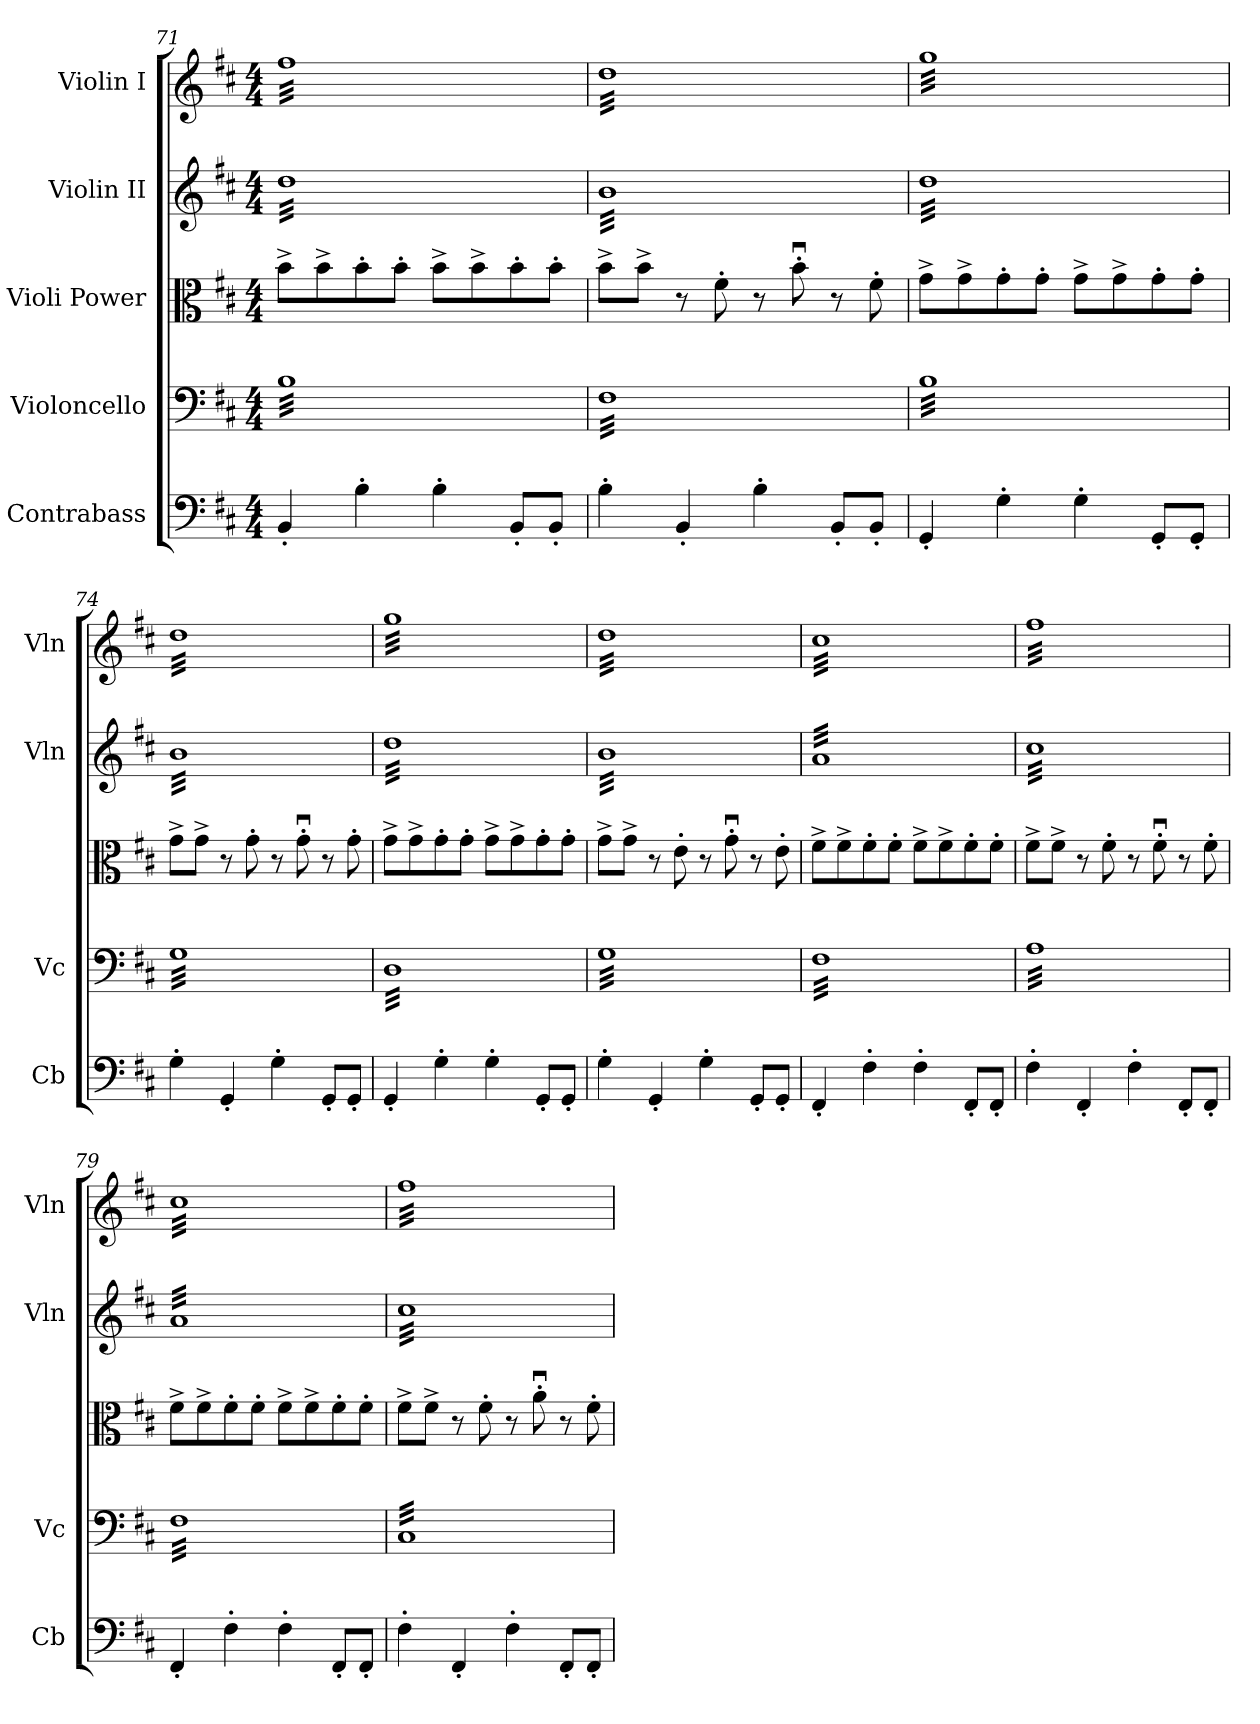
**kern	**kern	**kern	**kern	**kern
*part5	*part4	*part3	*part2	*part1
*staff5	*staff4	*staff3	*staff2	*staff1
*I"Contrabass	*I"Violoncello	*I"Violi Power	*I"Violin II	*I"Violin I
*I'Cb	*I'Vc	*	*I'Vln	*I'Vln
*clefF4	*clefF4	*clefC3	*clefG2	*clefG2
*ITrd7c12	*	*	*	*
*k[f#c#]	*k[f#c#]	*k[f#c#]	*k[f#c#]	*k[f#c#]
*M4/4	*M4/4	*M4/4	*M4/4	*M4/4
=71	=71	=71	=71	=71
*	*tremolo	*	*	*
*	*	*	*tremolo	*
*	*	*	*	*tremolo
4BBB'/	32BLLL	8b^\L	32ddLLL	32ff#LLL
.	32B	.	32dd	32ff#
.	32B	.	32dd	32ff#
.	32B	.	32dd	32ff#
.	32B	8b^\	32dd	32ff#
.	32B	.	32dd	32ff#
.	32B	.	32dd	32ff#
.	32B	.	32dd	32ff#
4BB'\	32B	8b'\	32dd	32ff#
.	32B	.	32dd	32ff#
.	32B	.	32dd	32ff#
.	32B	.	32dd	32ff#
.	32B	8b'\J	32dd	32ff#
.	32B	.	32dd	32ff#
.	32B	.	32dd	32ff#
.	32B	.	32dd	32ff#
4BB'\	32B	8b^\L	32dd	32ff#
.	32B	.	32dd	32ff#
.	32B	.	32dd	32ff#
.	32B	.	32dd	32ff#
.	32B	8b^\	32dd	32ff#
.	32B	.	32dd	32ff#
.	32B	.	32dd	32ff#
.	32B	.	32dd	32ff#
8BBB'/L	32B	8b'\	32dd	32ff#
.	32B	.	32dd	32ff#
.	32B	.	32dd	32ff#
.	32B	.	32dd	32ff#
8BBB'/J	32B	8b'\J	32dd	32ff#
.	32B	.	32dd	32ff#
.	32B	.	32dd	32ff#
.	32BJJJ	.	32ddJJJ	32ff#JJJ
!!LO:PB:g=z
=72	=72	=72	=72	=72
4BB'\	32F#LLL	8b^\L	32bLLL	32ddLLL
.	32F#	.	32b	32dd
.	32F#	.	32b	32dd
.	32F#	.	32b	32dd
.	32F#	8b^\J	32b	32dd
.	32F#	.	32b	32dd
.	32F#	.	32b	32dd
.	32F#	.	32b	32dd
4BBB'/	32F#	8r	32b	32dd
.	32F#	.	32b	32dd
.	32F#	.	32b	32dd
.	32F#	.	32b	32dd
.	32F#	8f#'\	32b	32dd
.	32F#	.	32b	32dd
.	32F#	.	32b	32dd
.	32F#	.	32b	32dd
4BB'\	32F#	8r	32b	32dd
.	32F#	.	32b	32dd
.	32F#	.	32b	32dd
.	32F#	.	32b	32dd
.	32F#	8bu'\	32b	32dd
.	32F#	.	32b	32dd
.	32F#	.	32b	32dd
.	32F#	.	32b	32dd
8BBB'/L	32F#	8r	32b	32dd
.	32F#	.	32b	32dd
.	32F#	.	32b	32dd
.	32F#	.	32b	32dd
8BBB'/J	32F#	8f#'\	32b	32dd
.	32F#	.	32b	32dd
.	32F#	.	32b	32dd
.	32F#JJJ	.	32bJJJ	32ddJJJ
=73	=73	=73	=73	=73
4GGG'/	32BLLL	8g^\L	32ddLLL	32ggLLL
.	32B	.	32dd	32gg
.	32B	.	32dd	32gg
.	32B	.	32dd	32gg
.	32B	8g^\	32dd	32gg
.	32B	.	32dd	32gg
.	32B	.	32dd	32gg
.	32B	.	32dd	32gg
4GG'\	32B	8g'\	32dd	32gg
.	32B	.	32dd	32gg
.	32B	.	32dd	32gg
.	32B	.	32dd	32gg
.	32B	8g'\J	32dd	32gg
.	32B	.	32dd	32gg
.	32B	.	32dd	32gg
.	32B	.	32dd	32gg
4GG'\	32B	8g^\L	32dd	32gg
.	32B	.	32dd	32gg
.	32B	.	32dd	32gg
.	32B	.	32dd	32gg
.	32B	8g^\	32dd	32gg
.	32B	.	32dd	32gg
.	32B	.	32dd	32gg
.	32B	.	32dd	32gg
8GGG'/L	32B	8g'\	32dd	32gg
.	32B	.	32dd	32gg
.	32B	.	32dd	32gg
.	32B	.	32dd	32gg
8GGG'/J	32B	8g'\J	32dd	32gg
.	32B	.	32dd	32gg
.	32B	.	32dd	32gg
.	32BJJJ	.	32ddJJJ	32ggJJJ
=74	=74	=74	=74	=74
4GG'\	32GLLL	8g^\L	32bLLL	32ddLLL
.	32G	.	32b	32dd
.	32G	.	32b	32dd
.	32G	.	32b	32dd
.	32G	8g^\J	32b	32dd
.	32G	.	32b	32dd
.	32G	.	32b	32dd
.	32G	.	32b	32dd
4GGG'/	32G	8r	32b	32dd
.	32G	.	32b	32dd
.	32G	.	32b	32dd
.	32G	.	32b	32dd
.	32G	8g'\	32b	32dd
.	32G	.	32b	32dd
.	32G	.	32b	32dd
.	32G	.	32b	32dd
4GG'\	32G	8r	32b	32dd
.	32G	.	32b	32dd
.	32G	.	32b	32dd
.	32G	.	32b	32dd
.	32G	8gu'\	32b	32dd
.	32G	.	32b	32dd
.	32G	.	32b	32dd
.	32G	.	32b	32dd
8GGG'/L	32G	8r	32b	32dd
.	32G	.	32b	32dd
.	32G	.	32b	32dd
.	32G	.	32b	32dd
8GGG'/J	32G	8g'\	32b	32dd
.	32G	.	32b	32dd
.	32G	.	32b	32dd
.	32GJJJ	.	32bJJJ	32ddJJJ
=75	=75	=75	=75	=75
4GGG'/	32DLLL	8g^\L	32ddLLL	32ggLLL
.	32D	.	32dd	32gg
.	32D	.	32dd	32gg
.	32D	.	32dd	32gg
.	32D	8g^\	32dd	32gg
.	32D	.	32dd	32gg
.	32D	.	32dd	32gg
.	32D	.	32dd	32gg
4GG'\	32D	8g'\	32dd	32gg
.	32D	.	32dd	32gg
.	32D	.	32dd	32gg
.	32D	.	32dd	32gg
.	32D	8g'\J	32dd	32gg
.	32D	.	32dd	32gg
.	32D	.	32dd	32gg
.	32D	.	32dd	32gg
4GG'\	32D	8g^\L	32dd	32gg
.	32D	.	32dd	32gg
.	32D	.	32dd	32gg
.	32D	.	32dd	32gg
.	32D	8g^\	32dd	32gg
.	32D	.	32dd	32gg
.	32D	.	32dd	32gg
.	32D	.	32dd	32gg
8GGG'/L	32D	8g'\	32dd	32gg
.	32D	.	32dd	32gg
.	32D	.	32dd	32gg
.	32D	.	32dd	32gg
8GGG'/J	32D	8g'\J	32dd	32gg
.	32D	.	32dd	32gg
.	32D	.	32dd	32gg
.	32DJJJ	.	32ddJJJ	32ggJJJ
=76	=76	=76	=76	=76
4GG'\	32GLLL	8g^\L	32bLLL	32ddLLL
.	32G	.	32b	32dd
.	32G	.	32b	32dd
.	32G	.	32b	32dd
.	32G	8g^\J	32b	32dd
.	32G	.	32b	32dd
.	32G	.	32b	32dd
.	32G	.	32b	32dd
4GGG'/	32G	8r	32b	32dd
.	32G	.	32b	32dd
.	32G	.	32b	32dd
.	32G	.	32b	32dd
.	32G	8e'\	32b	32dd
.	32G	.	32b	32dd
.	32G	.	32b	32dd
.	32G	.	32b	32dd
4GG'\	32G	8r	32b	32dd
.	32G	.	32b	32dd
.	32G	.	32b	32dd
.	32G	.	32b	32dd
.	32G	8gu'\	32b	32dd
.	32G	.	32b	32dd
.	32G	.	32b	32dd
.	32G	.	32b	32dd
8GGG'/L	32G	8r	32b	32dd
.	32G	.	32b	32dd
.	32G	.	32b	32dd
.	32G	.	32b	32dd
8GGG'/J	32G	8e'\	32b	32dd
.	32G	.	32b	32dd
.	32G	.	32b	32dd
.	32GJJJ	.	32bJJJ	32ddJJJ
!!LO:LB:g=z
=77	=77	=77	=77	=77
4FFF#'/	32F#LLL	8f#^\L	32aLLL	32cc#LLL
.	32F#	.	32a	32cc#
.	32F#	.	32a	32cc#
.	32F#	.	32a	32cc#
.	32F#	8f#^\	32a	32cc#
.	32F#	.	32a	32cc#
.	32F#	.	32a	32cc#
.	32F#	.	32a	32cc#
4FF#'\	32F#	8f#'\	32a	32cc#
.	32F#	.	32a	32cc#
.	32F#	.	32a	32cc#
.	32F#	.	32a	32cc#
.	32F#	8f#'\J	32a	32cc#
.	32F#	.	32a	32cc#
.	32F#	.	32a	32cc#
.	32F#	.	32a	32cc#
4FF#'\	32F#	8f#^\L	32a	32cc#
.	32F#	.	32a	32cc#
.	32F#	.	32a	32cc#
.	32F#	.	32a	32cc#
.	32F#	8f#^\	32a	32cc#
.	32F#	.	32a	32cc#
.	32F#	.	32a	32cc#
.	32F#	.	32a	32cc#
8FFF#'/L	32F#	8f#'\	32a	32cc#
.	32F#	.	32a	32cc#
.	32F#	.	32a	32cc#
.	32F#	.	32a	32cc#
8FFF#'/J	32F#	8f#'\J	32a	32cc#
.	32F#	.	32a	32cc#
.	32F#	.	32a	32cc#
.	32F#JJJ	.	32aJJJ	32cc#JJJ
=78	=78	=78	=78	=78
4FF#'\	32ALLL	8f#^\L	32cc#LLL	32ff#LLL
.	32A	.	32cc#	32ff#
.	32A	.	32cc#	32ff#
.	32A	.	32cc#	32ff#
.	32A	8f#^\J	32cc#	32ff#
.	32A	.	32cc#	32ff#
.	32A	.	32cc#	32ff#
.	32A	.	32cc#	32ff#
4FFF#'/	32A	8r	32cc#	32ff#
.	32A	.	32cc#	32ff#
.	32A	.	32cc#	32ff#
.	32A	.	32cc#	32ff#
.	32A	8f#'\	32cc#	32ff#
.	32A	.	32cc#	32ff#
.	32A	.	32cc#	32ff#
.	32A	.	32cc#	32ff#
4FF#'\	32A	8r	32cc#	32ff#
.	32A	.	32cc#	32ff#
.	32A	.	32cc#	32ff#
.	32A	.	32cc#	32ff#
.	32A	8f#u'\	32cc#	32ff#
.	32A	.	32cc#	32ff#
.	32A	.	32cc#	32ff#
.	32A	.	32cc#	32ff#
8FFF#'/L	32A	8r	32cc#	32ff#
.	32A	.	32cc#	32ff#
.	32A	.	32cc#	32ff#
.	32A	.	32cc#	32ff#
8FFF#'/J	32A	8f#'\	32cc#	32ff#
.	32A	.	32cc#	32ff#
.	32A	.	32cc#	32ff#
.	32AJJJ	.	32cc#JJJ	32ff#JJJ
=79	=79	=79	=79	=79
4FFF#'/	32F#LLL	8f#^\L	32aLLL	32cc#LLL
.	32F#	.	32a	32cc#
.	32F#	.	32a	32cc#
.	32F#	.	32a	32cc#
.	32F#	8f#^\	32a	32cc#
.	32F#	.	32a	32cc#
.	32F#	.	32a	32cc#
.	32F#	.	32a	32cc#
4FF#'\	32F#	8f#'\	32a	32cc#
.	32F#	.	32a	32cc#
.	32F#	.	32a	32cc#
.	32F#	.	32a	32cc#
.	32F#	8f#'\J	32a	32cc#
.	32F#	.	32a	32cc#
.	32F#	.	32a	32cc#
.	32F#	.	32a	32cc#
4FF#'\	32F#	8f#^\L	32a	32cc#
.	32F#	.	32a	32cc#
.	32F#	.	32a	32cc#
.	32F#	.	32a	32cc#
.	32F#	8f#^\	32a	32cc#
.	32F#	.	32a	32cc#
.	32F#	.	32a	32cc#
.	32F#	.	32a	32cc#
8FFF#'/L	32F#	8f#'\	32a	32cc#
.	32F#	.	32a	32cc#
.	32F#	.	32a	32cc#
.	32F#	.	32a	32cc#
8FFF#'/J	32F#	8f#'\J	32a	32cc#
.	32F#	.	32a	32cc#
.	32F#	.	32a	32cc#
.	32F#JJJ	.	32aJJJ	32cc#JJJ
=80	=80	=80	=80	=80
4FF#'\	32C#LLL	8f#^\L	32cc#LLL	32ff#LLL
.	32C#	.	32cc#	32ff#
.	32C#	.	32cc#	32ff#
.	32C#	.	32cc#	32ff#
.	32C#	8f#^\J	32cc#	32ff#
.	32C#	.	32cc#	32ff#
.	32C#	.	32cc#	32ff#
.	32C#	.	32cc#	32ff#
4FFF#'/	32C#	8r	32cc#	32ff#
.	32C#	.	32cc#	32ff#
.	32C#	.	32cc#	32ff#
.	32C#	.	32cc#	32ff#
.	32C#	8f#'\	32cc#	32ff#
.	32C#	.	32cc#	32ff#
.	32C#	.	32cc#	32ff#
.	32C#	.	32cc#	32ff#
4FF#'\	32C#	8r	32cc#	32ff#
.	32C#	.	32cc#	32ff#
.	32C#	.	32cc#	32ff#
.	32C#	.	32cc#	32ff#
.	32C#	8au'\	32cc#	32ff#
.	32C#	.	32cc#	32ff#
.	32C#	.	32cc#	32ff#
.	32C#	.	32cc#	32ff#
8FFF#'/L	32C#	8r	32cc#	32ff#
.	32C#	.	32cc#	32ff#
.	32C#	.	32cc#	32ff#
.	32C#	.	32cc#	32ff#
8FFF#'/J	32C#	8f#'\	32cc#	32ff#
.	32C#	.	32cc#	32ff#
.	32C#	.	32cc#	32ff#
.	32C#JJJ	.	32cc#JJJ	32ff#JJJ
*	*	*	*	*Xtremolo
*	*	*	*Xtremolo	*
*	*Xtremolo	*	*	*
=	=	=	=	=
*-	*-	*-	*-	*-
